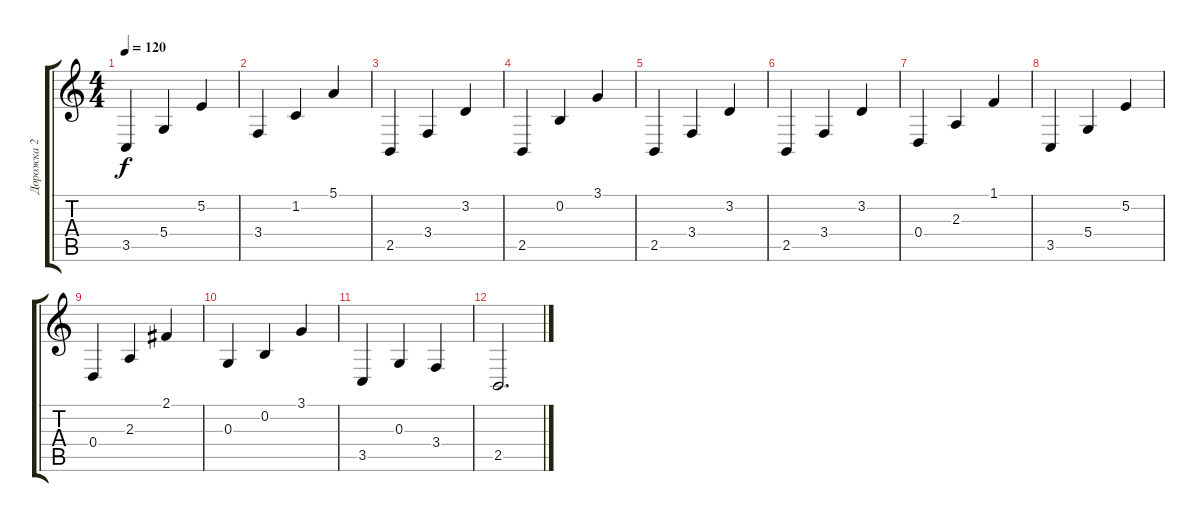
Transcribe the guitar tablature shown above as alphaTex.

\track ("Дорожка 2" "Дорожка 2") {instrument acousticgrandpiano}
\staff {score tabs}
\tuning (E4 B3 G3 D3 A2 E2) {hide}
\ts (4 4)
\tempo 120
\clef g2
\ks c
3.5.4{dy f} 5.4.4 5.2.4 |
3.4.4 1.2.4 5.1.4 |
2.5.4 3.4.4 3.2.4 |
2.5.4 0.2.4 3.1.4 |
2.5.4 3.4.4 3.2.4 |
2.5.4 3.4.4 3.2.4 |
0.4.4 2.3.4 1.1.4 |
3.5.4 5.4.4 5.2.4 |
0.4.4 2.3.4 2.1.4 |
0.3.4 0.2.4 3.1.4 |
3.5.4 0.3.4 3.4.4 |
2.5.2{d}
